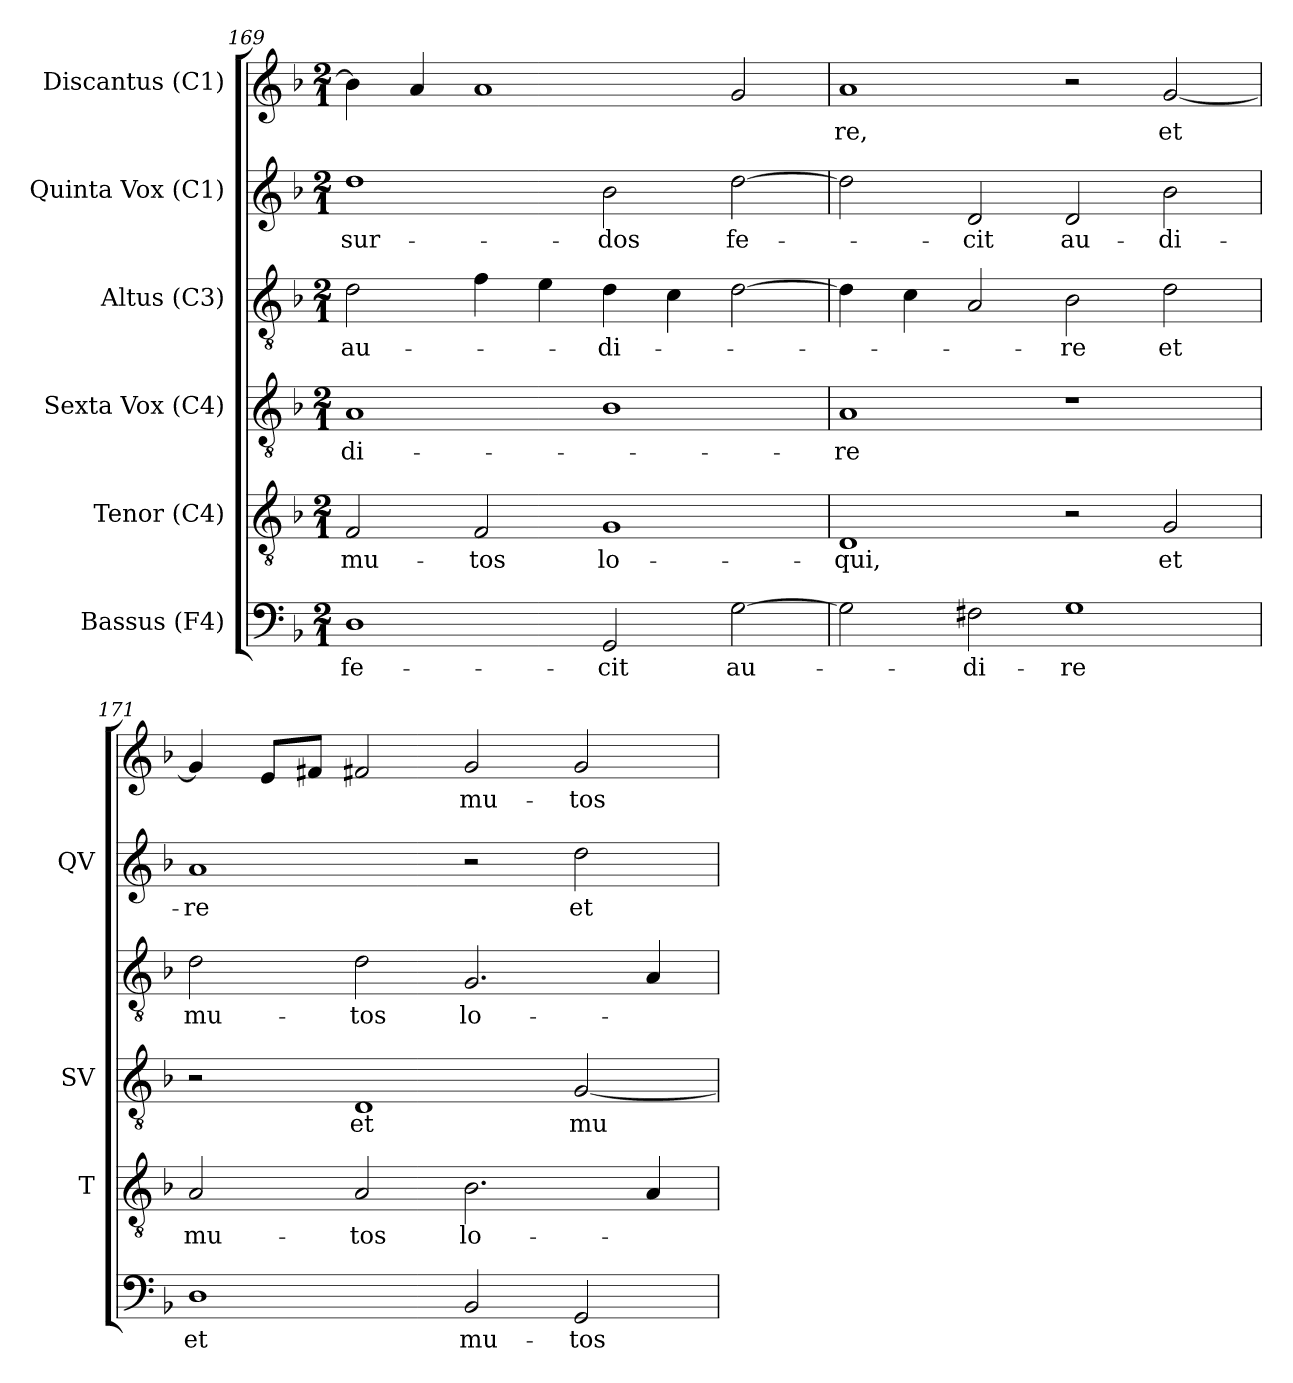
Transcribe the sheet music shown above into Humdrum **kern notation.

**kern	**text	**kern	**text	**kern	**text	**kern	**text	**kern	**text	**kern	**text
*part6	*part6	*part5	*part5	*part4	*part4	*part3	*part3	*part2	*part2	*part1	*part1
*staff6	*staff6	*staff5	*staff5	*staff4	*staff4	*staff3	*staff3	*staff2	*staff2	*staff1	*staff1
*I"Bassus (F4)	*	*I"Tenor (C4)	*	*I"Sexta Vox (C4)	*	*I"Altus (C3)	*	*I"Quinta Vox (C1)	*	*I"Discantus (C1)	*
*	*	*I'T	*	*I'SV	*	*	*	*I'QV	*	*	*
*clefF4	*	*clefGv2	*	*clefGv2	*	*clefGv2	*	*clefG2	*	*clefG2	*
*	*	*	*	*	*	*ITrd7c12	*	*	*	*	*
*k[b-]	*	*k[b-]	*	*k[b-]	*	*k[b-]	*	*k[b-]	*	*k[b-]	*
*F:	*	*F:	*	*F:	*	*F:	*	*F:	*	*F:	*
*M2/1	*	*M2/1	*	*M2/1	*	*M2/1	*	*M2/1	*	*M2/1	*
=169	=169	=169	=169	=169	=169	=169	=169	=169	=169	=169	=169
!	!LO:LY:b:color=#000000	!	!	!	!	!	!	!	!	!	!
!	!	!	!LO:LY:b:color=#000000	!	!	!	!	!	!	!	!
!	!	!	!	!	!LO:LY:b:color=#000000	!	!	!	!	!	!
!	!	!	!	!	!	!	!LO:LY:b:color=#000000	!	!	!	!
!	!	!	!	!	!	!	!	!	!LO:LY:b:color=#000000	!	!
1Di	fe-	2Fi/	mu-	1Ai	-di-	2Di\	au-	1ddi	sur-	4b-i\]	.
.	.	.	.	.	.	.	.	.	.	4ai/	.
!	!	!	!LO:LY:b:color=#000000	!	!	!	!	!	!	!	!
.	.	2Fi/	-tos	.	.	4Fi\	.	.	.	1ai	.
.	.	.	.	.	.	4Ei\	.	.	.	.	.
!	!LO:LY:b:color=#000000	!	!	!	!	!	!	!	!	!	!
!	!	!	!LO:LY:b:color=#000000	!	!	!	!	!	!	!	!
!	!	!	!	!	!	!	!LO:LY:b:color=#000000	!	!	!	!
!	!	!	!	!	!	!	!	!	!LO:LY:b:color=#000000	!	!
2GGi/	-cit	1Gi	lo-	1B-i	.	4Di\	-di-	2b-i\	-dos	.	.
.	.	.	.	.	.	4Ci\	.	.	.	.	.
!	!LO:LY:b:color=#000000	!	!	!	!	!	!	!	!	!	!
!	!	!	!	!	!	!	!	!	!LO:LY:b:color=#000000	!	!
[2Gi\	au-	.	.	.	.	[2Di\	.	[2ddi\	fe-	2gi/	.
=170	=170	=170	=170	=170	=170	=170	=170	=170	=170	=170	=170
!	!	!	!LO:LY:b:color=#000000	!	!	!	!	!	!	!	!
!	!	!	!	!	!LO:LY:b:color=#000000	!	!	!	!	!	!
!	!	!	!	!	!	!	!	!	!	!	!LO:LY:b:color=#000000
2Gi\]	.	1Di	-qui,	1Ai	-re	4Di\]	.	2ddi\]	.	1ai	-re,
.	.	.	.	.	.	4Ci\	.	.	.	.	.
!	!LO:LY:b:color=#000000	!	!	!	!	!	!	!	!	!	!
!	!	!	!	!	!	!	!	!	!LO:LY:b:color=#000000	!	!
2F#Xi\	-di-	.	.	.	.	2AAi/	.	2di/	-cit	.	.
!	!LO:LY:b:color=#000000	!	!	!	!	!	!	!	!	!	!
!	!	!	!	!	!	!	!LO:LY:b:color=#000000	!	!	!	!
!	!	!	!	!	!	!	!	!	!LO:LY:b:color=#000000	!	!
1Gi	-re	2r	.	1r	.	2BB-i\	-re	2di/	au-	2r	.
!	!	!	!LO:LY:b:color=#000000	!	!	!	!	!	!	!	!
!	!	!	!	!	!	!	!LO:LY:b:color=#000000	!	!	!	!
!	!	!	!	!	!	!	!	!	!LO:LY:b:color=#000000	!	!
!	!	!	!	!	!	!	!	!	!	!	!LO:LY:b:color=#000000
.	.	2Gi/	et	.	.	2Di\	et	2b-i\	-di-	[2gi/	et
=171	=171	=171	=171	=171	=171	=171	=171	=171	=171	=171	=171
!	!LO:LY:b:color=#000000	!	!	!	!	!	!	!	!	!	!
!	!	!	!LO:LY:b:color=#000000	!	!	!	!	!	!	!	!
!	!	!	!	!	!	!	!LO:LY:b:color=#000000	!	!	!	!
!	!	!	!	!	!	!	!	!	!LO:LY:b:color=#000000	!	!
1Di	et	2Ai/	mu-	2r	.	2Di\	mu-	1ai	-re	4gi/]	.
.	.	.	.	.	.	.	.	.	.	8ei/L	.
.	.	.	.	.	.	.	.	.	.	8f#i/J	.
!	!	!	!LO:LY:b:color=#000000	!	!	!	!	!	!	!	!
!	!	!	!	!	!LO:LY:b:color=#000000	!	!	!	!	!	!
!	!	!	!	!	!	!	!LO:LY:b:color=#000000	!	!	!	!
.	.	2Ai/	-tos	1Di	et	2Di\	-tos	.	.	2f#Xi/	.
!	!LO:LY:b:color=#000000	!	!	!	!	!	!	!	!	!	!
!	!	!	!LO:LY:b:color=#000000	!	!	!	!	!	!	!	!
!	!	!	!	!	!	!	!LO:LY:b:color=#000000	!	!	!	!
!	!	!	!	!	!	!	!	!	!	!	!LO:LY:b:color=#000000
2BB-i/	mu-	2.B-i\	lo-	.	.	2.GGi/	lo-	2r	.	2gi/	mu-
!	!LO:LY:b:color=#000000	!	!	!	!	!	!	!	!	!	!
!	!	!	!	!	!LO:LY:b:color=#000000	!	!	!	!	!	!
!	!	!	!	!	!	!	!	!	!LO:LY:b:color=#000000	!	!
!	!	!	!	!	!	!	!	!	!	!	!LO:LY:b:color=#000000
2GGi/	-tos	.	.	[2Gi/	mu-	.	.	2ddi\	et	2gi/	-tos
.	.	4Ai/	.	.	.	4AAi/	.	.	.	.	.
=	=	=	=	=	=	=	=	=	=	=	=
*-	*-	*-	*-	*-	*-	*-	*-	*-	*-	*-	*-
